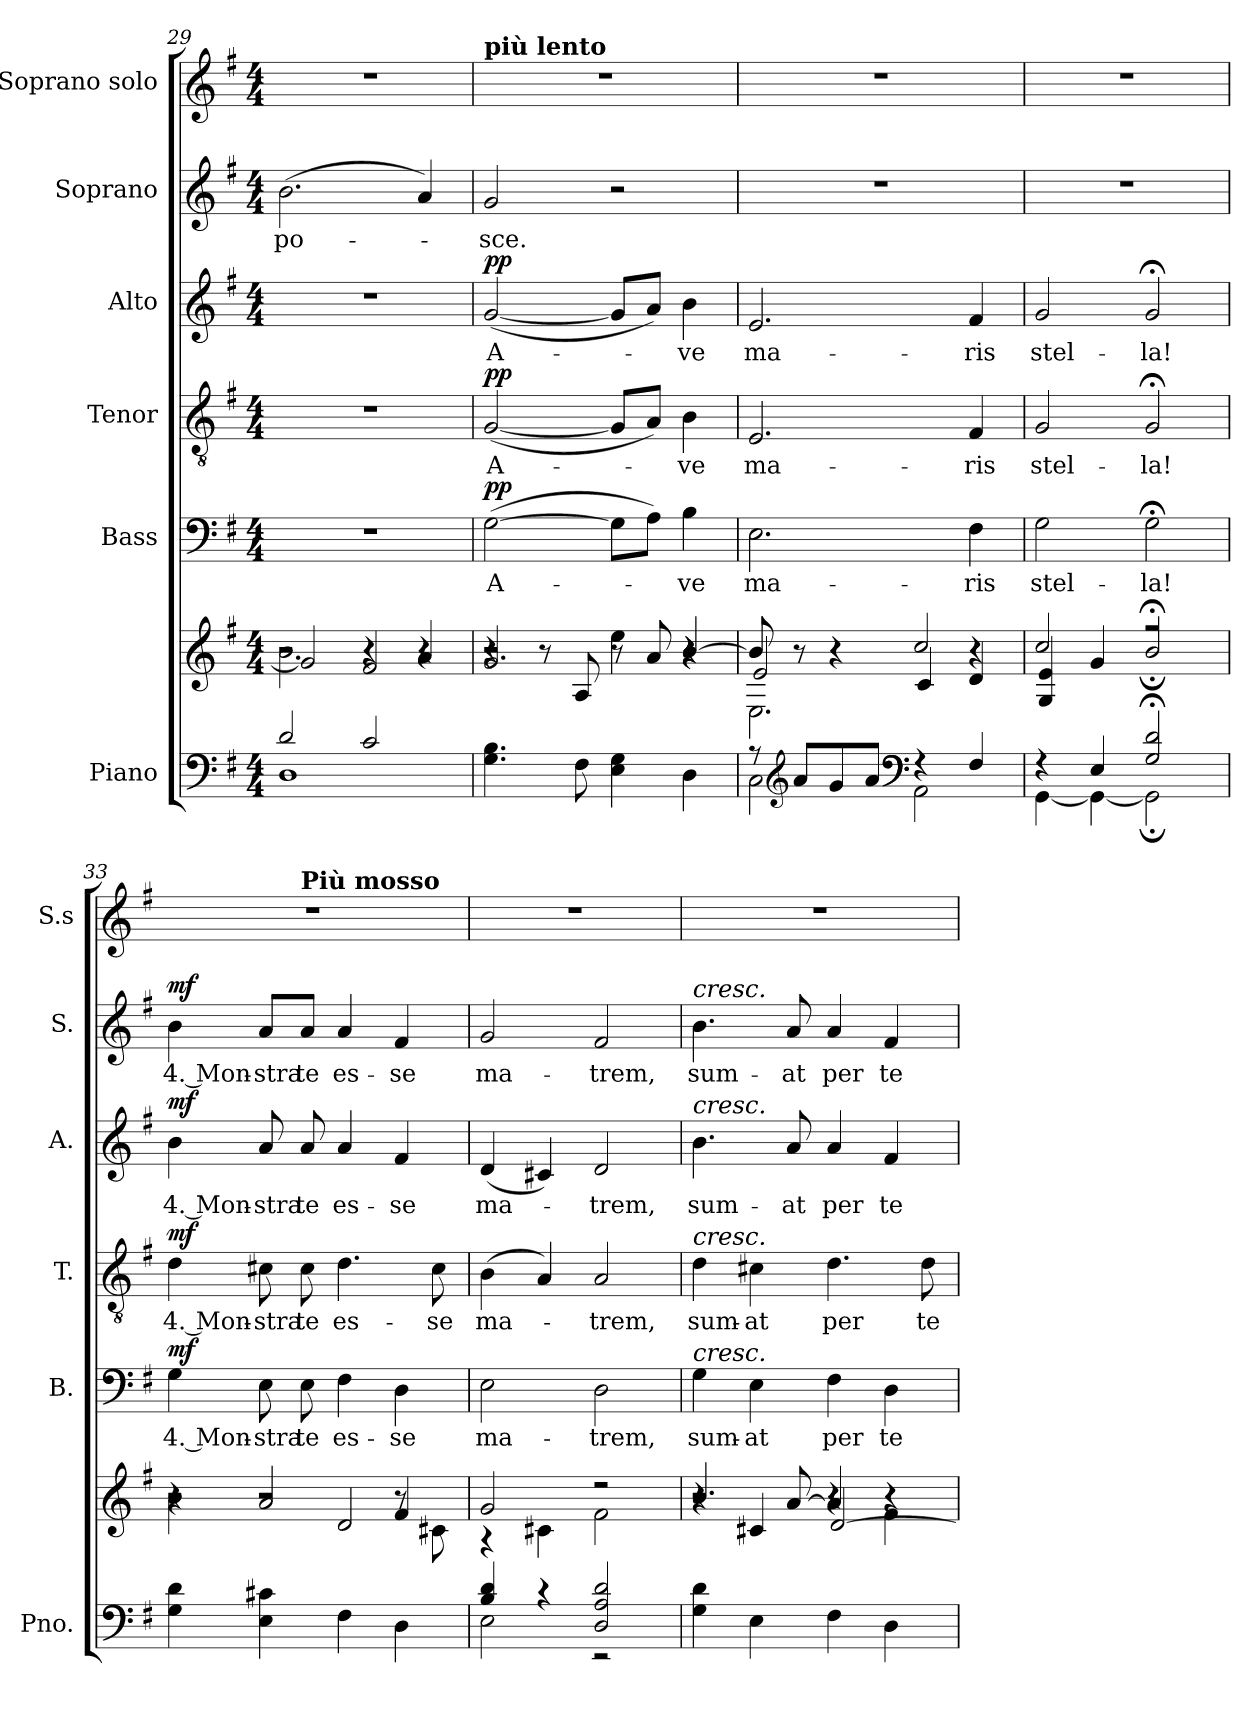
**kern	**kern	**kern	**text	**dynam	**kern	**text	**dynam	**kern	**text	**dynam	**kern	**text	**dynam	**kern
*part6	*part6	*part5	*part5	*part5	*part4	*part4	*part4	*part3	*part3	*part3	*part2	*part2	*part2	*part1
*staff7	*staff6	*staff5	*staff5	*staff5	*staff4	*staff4	*staff4	*staff3	*staff3	*staff3	*staff2	*staff2	*staff2	*staff1
*I"Piano	*	*I"Bass	*	*	*I"Tenor	*	*	*I"Alto	*	*	*I"Soprano	*	*	*I"Soprano solo
*I'Pno.	*	*I'B.	*	*	*I'T.	*	*	*I'A.	*	*	*I'S.	*	*	*I'S.s
!!LO:LB:g=z
*clefF4	*clefG2	*clefF4	*	*	*clefGv2	*	*	*clefG2	*	*	*clefG2	*	*	*clefG2
*k[f#]	*k[f#]	*k[f#]	*	*	*k[f#]	*	*	*k[f#]	*	*	*k[f#]	*	*	*k[f#]
*M4/4	*M4/4	*M4/4	*	*	*M4/4	*	*	*M4/4	*	*	*M4/4	*	*	*M4/4
=29	=29	=29	=29	=29	=29	=29	=29	=29	=29	=29	=29	=29	=29	=29
*^	*^	*	*	*	*	*	*	*	*	*	*	*	*	*
*	*	*	*^	*	*	*	*	*	*	*	*	*	*	*	*	*
!	!	!	!	!	!	!	!	!	!	!	!	!	!	!	!LO:LY:b	!	!
2d/	1D	2r	2.b\	2g/]	1r	.	.	1r	.	.	1r	.	.	(>2.b\	po-	.	1r
2c/	.	4r	.	2f#/	.	.	.	.	.	.	.	.	.	.	.	.	.
.	.	4a/	4r	.	.	.	.	.	.	.	.	.	.	4a/)	.	.	.
*v	*v	*	*	*	*	*	*	*	*	*	*	*	*	*	*	*	*
=30	=30	=30	=30	=30	=30	=30	=30	=30	=30	=30	=30	=30	=30	=30	=30	=30
!	!	!	!	!	!	!	!	!	!	!	!	!	!	!	!	!LO:TX:a:B:t=più lento
!	!	!	!	!	!LO:LY:b	!LO:DY:a	!	!LO:LY:b	!LO:DY:a	!	!LO:LY:b	!LO:DY:a	!	!LO:LY:b	!	!
4.G\ 4.B\	2.g/	2r	4r	(>[2G\	A-	pp	(<[2G/	A-	pp	(<[2g/	A-	pp	2g/	-sce.	.	1r
.	.	.	8r	.	.	.	.	.	.	.	.	.	.	.	.	.
8F#\	.	.	8A/	.	.	.	.	.	.	.	.	.	.	.	.	.
4E\ 4G\	.	4ee\	8r	8G\L]	.	.	8G/L]	.	.	8g/L]	.	.	2r	.	.	.
.	.	.	8a/	8A\J)	.	.	8A/J)	.	.	8a/J)	.	.	.	.	.	.
!	!	!	!	!	!LO:LY:b	!	!	!LO:LY:b	!	!	!LO:LY:b	!	!	!	!	!
4D\	[4b/	4r	4r	4B\	-ve	.	4B\	-ve	.	4b\	-ve	.	.	.	.	.
=31	=31	=31	=31	=31	=31	=31	=31	=31	=31	=31	=31	=31	=31	=31	=31	=31
*^	*	*	*	*	*	*	*	*	*	*	*	*	*	*	*	*
!	!	!	!	!	!	!LO:LY:b	!	!	!LO:LY:b	!	!	!LO:LY:b	!	!	!	!	!
8r	2C\	8b/]	2.E\	2e/	2.E\	ma-	.	2.E/	ma-	.	2.e/	ma-	.	1r	.	.	1r
*clefG2	*	*	*	*	*	*	*	*	*	*	*	*	*	*	*	*	*
8a/L	.	8r	.	.	.	.	.	.	.	.	.	.	.	.	.	.	.
8g/	.	4r	.	.	.	.	.	.	.	.	.	.	.	.	.	.	.
8a/J	.	.	.	.	.	.	.	.	.	.	.	.	.	.	.	.	.
*clefF4	*	*	*	*	*	*	*	*	*	*	*	*	*	*	*	*	*
4r	2AA\	2cc/	.	4c/	.	.	.	.	.	.	.	.	.	.	.	.	.
!	!	!	!	!	!	!LO:LY:b	!	!	!LO:LY:b	!	!	!LO:LY:b	!	!	!	!	!
4F#/	.	.	4r	4d/	4F#\	-ris	.	4F#/	-ris	.	4f#/	-ris	.	.	.	.	.
=32	=32	=32	=32	=32	=32	=32	=32	=32	=32	=32	=32	=32	=32	=32	=32	=32	=32
!	!	!	!	!	!	!LO:LY:b	!	!	!LO:LY:b	!	!	!LO:LY:b	!	!	!	!	!
*	*	*	*v	*v	*	*	*	*	*	*	*	*	*	*	*	*	*
4r	[4GG\	2cc/	4G/ 4e/	2G\	stel-	.	2G/	stel-	.	2g/	stel-	.	1r	.	.	1r
4E/	4GG\_	.	4g/	.	.	.	.	.	.	.	.	.	.	.	.	.
!	!	!	!	!	!LO:LY:b	!	!	!LO:LY:b	!	!	!LO:LY:b	!	!	!	!	!
2G/;< 2d/;<	2GG;\]	2r;<	2b;</	2G;<\	-la!	.	2G;</	-la!	.	2g;</	-la!	.	.	.	.	.
=33	=33	=33	=33	=33	=33	=33	=33	=33	=33	=33	=33	=33	=33	=33	=33	=33
*	*	*	*^	*	*	*	*	*	*	*	*	*	*	*	*	*
!	!	!	!	!	!	!LO:LY:b	!LO:DY:a	!	!LO:LY:b	!LO:DY:a	!	!LO:LY:b	!LO:DY:a	!	!LO:LY:b	!LO:DY:a	!
*v	*v	*	*	*	*	*	*	*	*	*	*	*	*	*	*	*	*^
4G\ 4d\	4r	4b\	2r	4G\	4. Mon-	mf	4d\	4. Mon-	mf	4b\	4. Mon-	mf	4b\	4. Mon-	mf	1r	4.ryy
!	!	!	!	!	!LO:LY:b	!	!	!LO:LY:b	!	!	!LO:LY:b	!	!	!LO:LY:b	!	!	!
4E\ 4c#X\	2a/	2r	.	8E\	-stra	.	8c#X\	-stra	.	8a/	-stra	.	8a/L	-stra	.	.	.
*	*	*	*	*	*	*	*	*	*	*	*	*	*	*	*	*MM104	*
!	!	!	!	!	!	!	!	!	!	!	!	!	!	!	!	!	!LO:TX:a:B:t=Più mosso
!	!	!	!	!	!LO:LY:b	!	!	!LO:LY:b	!	!	!LO:LY:b	!	!	!LO:LY:b	!	!	!
.	.	.	.	8E\	te	.	8c#\	te	.	8a/	te	.	8a/J	te	.	.	2ryy
!	!	!	!	!	!LO:LY:b	!	!	!LO:LY:b	!	!	!LO:LY:b	!	!	!LO:LY:b	!	!	!
4F#\	.	.	2d/	4F#\	es-	.	4.d\	es-	.	4a/	es-	.	4a/	es-	.	.	.
!	!	!	!	!	!LO:LY:b	!	!	!	!	!	!LO:LY:b	!	!	!LO:LY:b	!	!	!
4D\	4f#/	8r	.	4D\	-se	.	.	.	.	4f#/	-se	.	4f#/	-se	.	.	.
!	!	!	!	!	!	!	!	!LO:LY:b	!	!	!	!	!	!	!	!	!
.	.	8c#X\	.	.	.	.	8c#\	-se	.	.	.	.	.	.	.	.	8ryy
*	*	*v	*v	*	*	*	*	*	*	*	*	*	*	*	*	*	*
=34	=34	=34	=34	=34	=34	=34	=34	=34	=34	=34	=34	=34	=34	=34	=34	=34
*^	*	*	*	*	*	*	*	*	*	*	*	*	*	*	*	*
!	!	!	!	!	!LO:LY:b	!	!	!LO:LY:b	!	!	!LO:LY:b	!	!	!LO:LY:b	!	!	!
*	*	*	*	*	*	*	*	*	*	*	*	*	*	*	*	*v	*v
4B/ 4d/	2E\	2g/	4r	2E\	ma-	.	(>4B\	ma-	.	(<4d/	ma-	.	2g/	ma-	.	1r
4r	.	.	4c#X\	.	.	.	4A/)	.	.	4c#X/)	.	.	.	.	.	.
!	!	!	!	!	!LO:LY:b	!	!	!LO:LY:b	!	!	!LO:LY:b	!	!	!LO:LY:b	!	!
2D/ 2A/ 2d/	2r	2r	2f#\	2D\	-trem,	.	2A/	-trem,	.	2d/	-trem,	.	2f#/	-trem,	.	.
!!LO:PB:g=z
=35	=35	=35	=35	=35	=35	=35	=35	=35	=35	=35	=35	=35	=35	=35	=35	=35
*	*	*	*^	*	*	*	*	*	*	*	*	*	*	*	*	*
!	!	!	!	!	!	!	!	!	!	!	!	!	!	!LO:TX:a:i:t=cresc.	!	!	!
!	!	!	!	!	!	!	!	!	!	!	!LO:TX:a:i:t=cresc.	!	!	!	!	!	!
!	!	!	!	!	!	!	!	!LO:TX:a:i:t=cresc.	!	!	!	!	!	!	!	!	!
!	!	!	!	!	!LO:TX:a:i:t=cresc.	!	!	!	!	!	!	!	!	!	!	!	!
!LO:TX:a:i:t=cresc.	!	!	!	!	!	!	!	!	!	!	!	!	!	!	!	!	!
!	!	!	!	!	!	!LO:LY:b	!	!	!LO:LY:b	!	!	!LO:LY:b	!	!	!LO:LY:b	!	!
*v	*v	*	*	*	*	*	*	*	*	*	*	*	*	*	*	*	*
4G\ 4d\	4.b/	2r	4r	4G\	sum-	.	4d\	sum-	.	4.b\	sum-	.	4.b\	sum-	.	1r
!	!	!	!	!	!LO:LY:b	!	!	!LO:LY:b	!	!	!	!	!	!	!	!
4E\	.	.	4c#X/	4E\	-at	.	4c#X\	-at	.	.	.	.	.	.	.	.
!	!	!	!	!	!	!	!	!	!	!	!LO:LY:b	!	!	!LO:LY:b	!	!
.	[8a/	.	.	.	.	.	.	.	.	8a/	-at	.	8a/	-at	.	.
!	!	!	!	!	!LO:LY:b	!	!	!LO:LY:b	!	!	!LO:LY:b	!	!	!LO:LY:b	!	!
4F#\	4a/]	4r	[2d/	4F#\	per	.	4.d\	per	.	4a/	per	.	4a/	per	.	.
!	!	!	!	!	!LO:LY:b	!	!	!	!	!	!LO:LY:b	!	!	!LO:LY:b	!	!
4D\	4r	4f#\	.	4D\	te	.	.	.	.	4f#/	te	.	4f#/	te	.	.
!	!	!	!	!	!	!	!	!LO:LY:b	!	!	!	!	!	!	!	!
.	.	.	.	.	.	.	8d\	te	.	.	.	.	.	.	.	.
*	*v	*v	*v	*	*	*	*	*	*	*	*	*	*	*	*	*
=	=	=	=	=	=	=	=	=	=	=	=	=	=	=
*-	*-	*-	*-	*-	*-	*-	*-	*-	*-	*-	*-	*-	*-	*-
